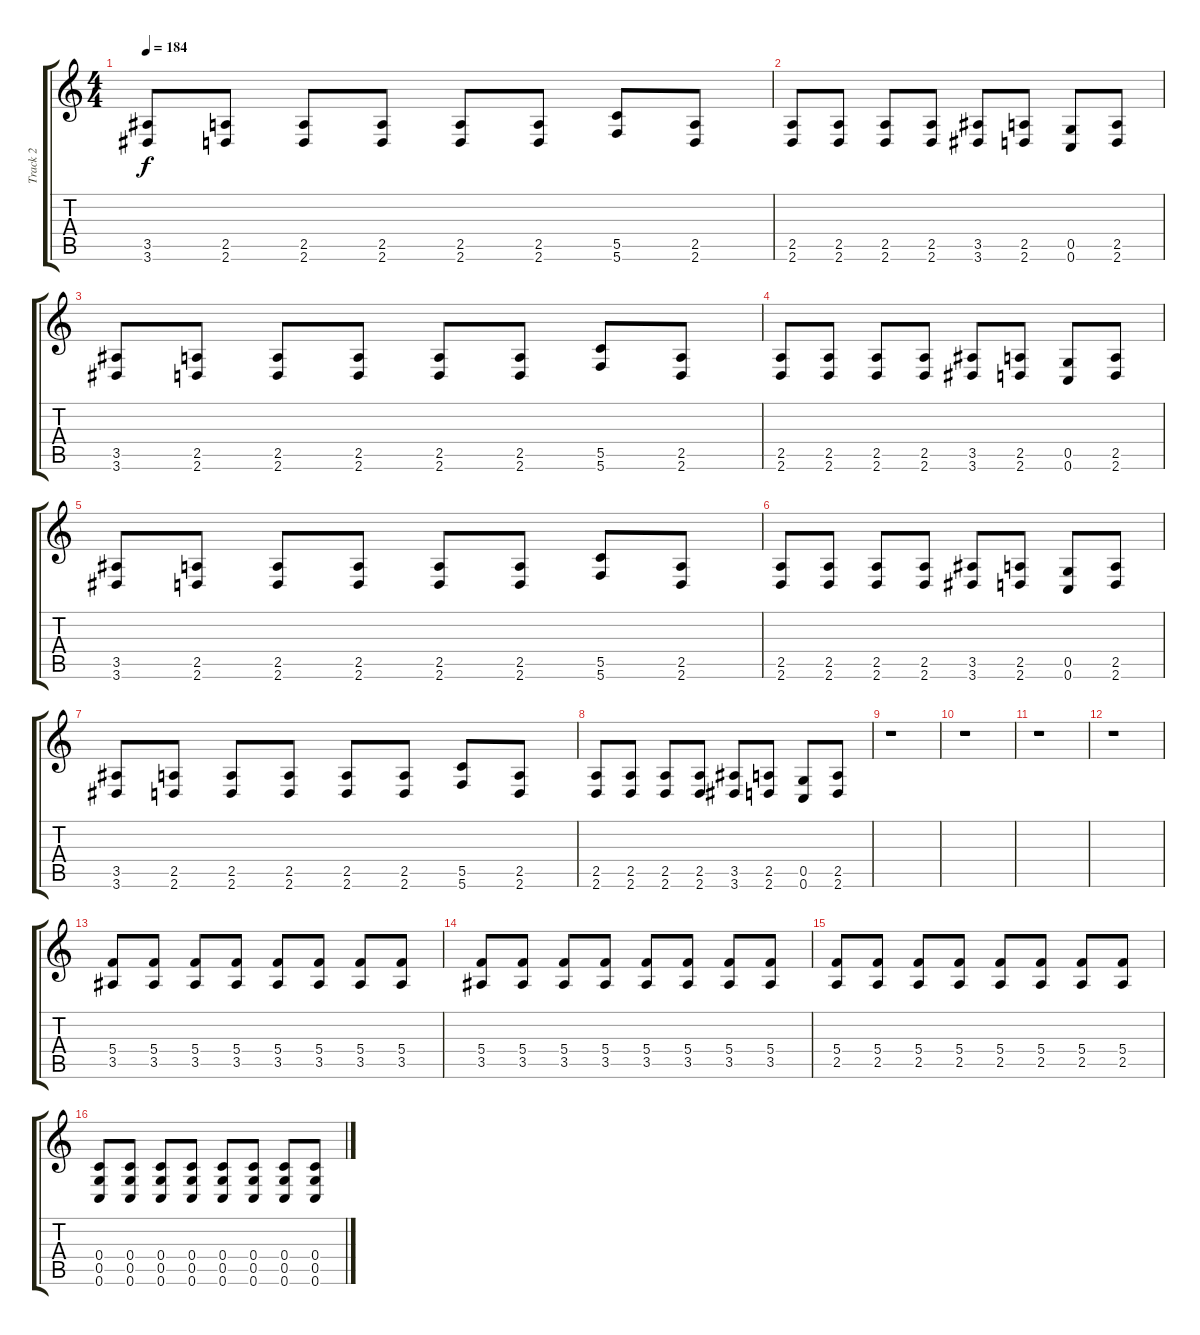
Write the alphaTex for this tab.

\track ("Track 2" "Track 2") {instrument distortionguitar}
\staff {score tabs}
\tuning (D4 A3 F3 C3 G2 C2) {hide}
\ts (4 4)
\tempo 184
\clef g2
\ks c
(3.5 3.6).8{dy f} (2.5 2.6).8 (2.5 2.6).8 (2.5 2.6).8 (2.5 2.6).8 (2.5 2.6).8 (5.5 5.6).8 (2.5 2.6).8 |
(2.5 2.6).8 (2.5 2.6).8 (2.5 2.6).8 (2.5 2.6).8 (3.5 3.6).8 (2.5 2.6).8 (0.5 0.6).8 (2.5 2.6).8 |
(3.5 3.6).8 (2.5 2.6).8 (2.5 2.6).8 (2.5 2.6).8 (2.5 2.6).8 (2.5 2.6).8 (5.5 5.6).8 (2.5 2.6).8 |
(2.5 2.6).8 (2.5 2.6).8 (2.5 2.6).8 (2.5 2.6).8 (3.5 3.6).8 (2.5 2.6).8 (0.5 0.6).8 (2.5 2.6).8 |
(3.5 3.6).8 (2.5 2.6).8 (2.5 2.6).8 (2.5 2.6).8 (2.5 2.6).8 (2.5 2.6).8 (5.5 5.6).8 (2.5 2.6).8 |
(2.5 2.6).8 (2.5 2.6).8 (2.5 2.6).8 (2.5 2.6).8 (3.5 3.6).8 (2.5 2.6).8 (0.5 0.6).8 (2.5 2.6).8 |
(3.5 3.6).8 (2.5 2.6).8 (2.5 2.6).8 (2.5 2.6).8 (2.5 2.6).8 (2.5 2.6).8 (5.5 5.6).8 (2.5 2.6).8 |
(2.5 2.6).8 (2.5 2.6).8 (2.5 2.6).8 (2.5 2.6).8 (3.5 3.6).8 (2.5 2.6).8 (0.5 0.6).8 (2.5 2.6).8 |
r.1 |
r.1 |
r.1 |
r.1 |
(5.4 3.5).8 (5.4 3.5).8 (5.4 3.5).8 (5.4 3.5).8 (5.4 3.5).8 (5.4 3.5).8 (5.4 3.5).8 (5.4 3.5).8 |
(5.4 3.5).8 (5.4 3.5).8 (5.4 3.5).8 (5.4 3.5).8 (5.4 3.5).8 (5.4 3.5).8 (5.4 3.5).8 (5.4 3.5).8 |
(5.4 2.5).8 (5.4 2.5).8 (5.4 2.5).8 (5.4 2.5).8 (5.4 2.5).8 (5.4 2.5).8 (5.4 2.5).8 (5.4 2.5).8 |
(0.4 0.5 0.6).8 (0.4 0.5 0.6).8 (0.4 0.5 0.6).8 (0.4 0.5 0.6).8 (0.4 0.5 0.6).8 (0.4 0.5 0.6).8 (0.4 0.5 0.6).8 (0.4 0.5 0.6).8
